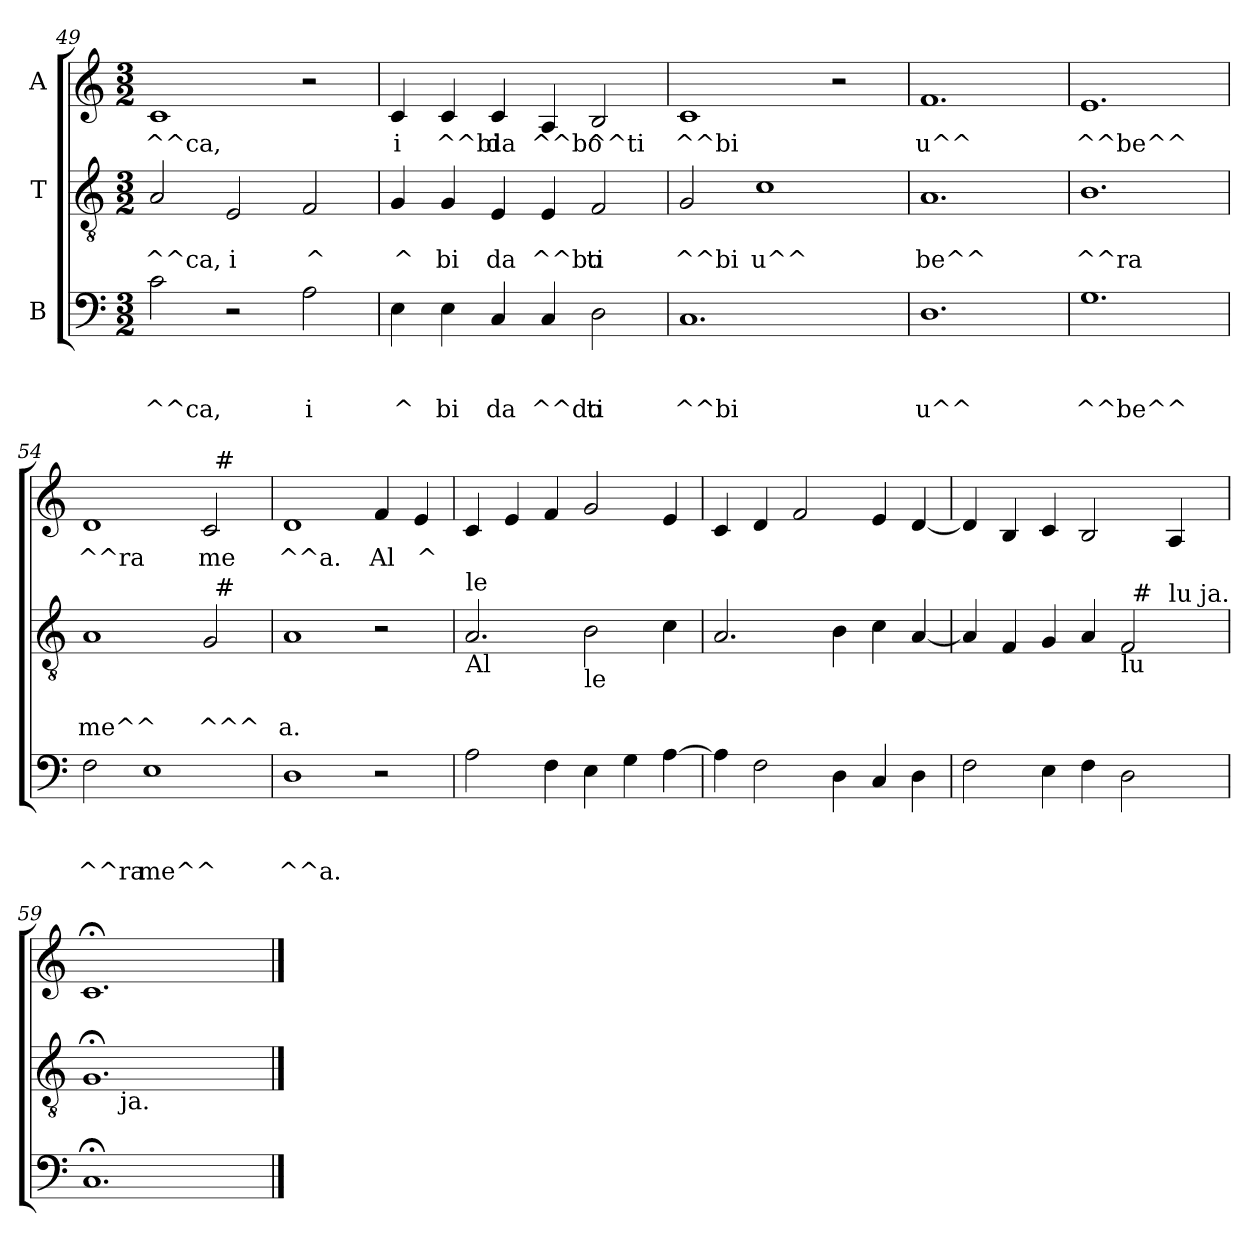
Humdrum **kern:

**kern	**text	**text	**text	**kern	**text	**text	**kern	**text
*part3	*part3	*part3	*part3	*part2	*part2	*part2	*part1	*part1
*staff3	*staff3	*staff3	*staff3	*staff2	*staff2	*staff2	*staff1	*staff1
*I"B	*	*	*	*I"T	*	*	*I"A	*
*clefF4	*	*	*	*clefGv2	*	*	*clefG2	*
*k[]	*	*	*	*k[]	*	*	*k[]	*
*C:	*	*	*	*C:	*	*	*C:	*
*M3/2	*	*	*	*M3/2	*	*	*M3/2	*
=49	=49	=49	=49	=49	=49	=49	=49	=49
!	!	!	!LO:LY:b	!	!	!LO:LY:b	!	!LO:LY:b
2c\	.	.	^^ca,	2A/	.	^^ca,	1c	^^ca,
!	!	!	!	!	!	!LO:LY:b	!	!
2r	.	.	.	2E/	.	i	.	.
!	!	!	!LO:LY:b	!	!	!LO:LY:b	!	!
2A\	.	.	i	2F/	.	^	2r	.
=50	=50	=50	=50	=50	=50	=50	=50	=50
!	!	!	!LO:LY:b	!	!	!LO:LY:b	!	!LO:LY:b
4E\	.	.	^	4G/	.	^	4c/	i
!	!	!	!LO:LY:b	!	!	!LO:LY:b	!	!LO:LY:b
4E\	.	.	bi	4G/	.	bi	4c/	^^bi
!	!	!	!LO:LY:b	!	!	!LO:LY:b	!	!LO:LY:b
4C/	.	.	da	4E/	.	da	4c/	da
!	!	!	!LO:LY:b	!	!	!LO:LY:b	!	!LO:LY:b
4C/	.	.	^^do	4E/	.	^^bo	4A/	^^bo
!	!	!	!LO:LY:b	!	!	!LO:LY:b	!	!LO:LY:b
2D\	.	.	ti	2F/	.	ti	2B/	^^ti
=51	=51	=51	=51	=51	=51	=51	=51	=51
!	!	!	!LO:LY:b	!	!	!LO:LY:b	!	!LO:LY:b
1.C	.	.	^^bi	2G/	.	^^bi	1c	^^bi
!	!	!	!	!	!	!LO:LY:b	!	!
.	.	.	.	1c	.	u^^	.	.
.	.	.	.	.	.	.	2r	.
!!LO:LB:g=z
=52	=52	=52	=52	=52	=52	=52	=52	=52
!	!	!	!LO:LY:b	!	!	!LO:LY:b	!	!LO:LY:b
1.D	.	.	u^^	1.A	.	be^^	1.f	u^^
=53	=53	=53	=53	=53	=53	=53	=53	=53
!	!	!	!LO:LY:b	!	!	!LO:LY:b	!	!LO:LY:b
1.G	.	.	^^be^^	1.B	.	^^ra	1.e	^^be^^
=54	=54	=54	=54	=54	=54	=54	=54	=54
!	!	!	!LO:LY:b	!	!	!LO:LY:b	!	!LO:LY:b
*	*	*	*	*^	*	*	*^	*
2F\	.	.	^^ra	1A	1ryy	.	me^^	1d	1ryy	^^ra
!	!	!	!LO:LY:b	!	!	!	!	!	!	!
1E	.	.	me^^	.	.	.	.	.	.	.
!	!	!	!	!	!	!	!LO:LY:b	!	!	!LO:LY:b
.	.	.	.	2G/	32ryy	.	^^^	2c/	32ryy	me
!	!	!	!	!	!	!	!	!	!LO:TX:a:t=#	!
!	!	!	!	!	!LO:TX:a:t=#	!	!	!	!	!
.	.	.	.	.	4...ryy	.	.	.	4...ryy	.
=55	=55	=55	=55	=55	=55	=55	=55	=55	=55	=55
!	!	!	!LO:LY:b	!	!	!	!LO:LY:b	!	!	!LO:LY:b
*	*	*	*	*v	*v	*	*	*	*	*
*	*	*	*	*	*	*	*v	*v	*
1D	.	.	^^a.	1A	.	a.	1d	^^a.
!	!	!	!	!	!	!	!	!LO:LY:b
2r	.	.	.	2r	.	.	4f/	Al
!	!	!	!	!	!	!	!	!LO:LY:b
.	.	.	.	.	.	.	4e/	^
!!LO:PB:g=z
=56	=56	=56	=56	=56	=56	=56	=56	=56
!	!	!	!	!LO:TX:a:t=le	!	!	!	!
!	!	!	!	!LO:TX:b:t=Al	!	!	!	!
2A\	.	.	.	2.A/	.	.	4c/	.
.	.	.	.	.	.	.	4e/	.
4F\	.	.	.	.	.	.	4f/	.
!	!	!	!	!LO:TX:b:t=le	!	!	!	!
4E\	.	.	.	2B\	.	.	2g/	.
4G\	.	.	.	.	.	.	.	.
[>4A\	.	.	.	4c\	.	.	4e/	.
=57	=57	=57	=57	=57	=57	=57	=57	=57
4A\]	.	.	.	2.A/	.	.	4c/	.
2F\	.	.	.	.	.	.	4d/	.
.	.	.	.	.	.	.	2f/	.
4D\	.	.	.	4B\	.	.	.	.
4C/	.	.	.	4c\	.	.	4e/	.
4D\	.	.	.	[<4A/	.	.	[<4d/	.
=58	=58	=58	=58	=58	=58	=58	=58	=58
*	*	*	*	*^	*	*	*	*
*	*	*	*	*	*^	*	*	*	*
2F\	.	.	.	4A/]	1ryy	1ryy	.	.	4d/]	.
.	.	.	.	4F/	.	.	.	.	4B/	.
4E\	.	.	.	4G/	.	.	.	.	4c/	.
4F\	.	.	.	4A/	.	.	.	.	2B/	.
!	!	!	!	!LO:TX:b:t=lu	!	!	!	!	!	!
2D\	.	.	.	2F/	32ryy	4ryy	.	.	.	.
!	!	!	!	!	!LO:TX:a:t=#	!	!	!	!	!
.	.	.	.	.	4...ryy	.	.	.	.	.
!	!	!	!	!	!	!LO:TX:a:t=lu  ja.	!	!	!	!
.	.	.	.	.	.	4ryy	.	.	4A/	.
*	*	*	*	*	*v	*v	*	*	*	*
=59	=59	=59	=59	=59	=59	=59	=59	=59	=59
1.C;<	.	.	.	1.G;<	8ryy	.	.	1.c;	.
.	.	.	.	.	32ryy	.	.	.	.
!	!	!	!	!	!LO:TX:b:t=ja.	!	!	!	!
.	.	.	.	.	1ryy	.	.	.	.
.	.	.	.	.	4ryy	.	.	.	.
.	.	.	.	.	16.ryy	.	.	.	.
*	*	*	*	*v	*v	*	*	*	*
==	==	==	==	==	==	==	==	==
*-	*-	*-	*-	*-	*-	*-	*-	*-
